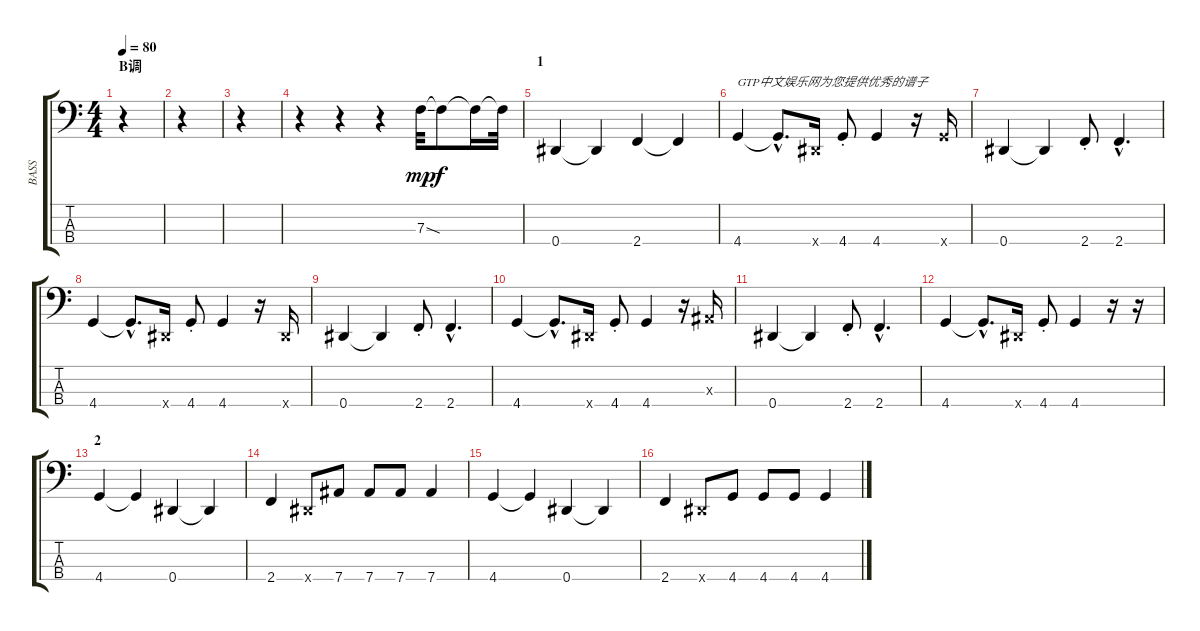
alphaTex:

\track ("BASS" "BASS") {instrument fretlessbass}
\staff {score tabs}
\tuning (Ab2 Eb2 Bb1 Eb1) {hide}
\ts (4 4)
\section ("" "B调")
\tempo 80
\clef f4
\ks c
r.4{dy mp instrument fretlessbass} |
r.4 |
r.4 |
r.4 r.4 r.4 7.3{ss}.32 7.3{t}.8{dy f} 7.3{t}.16 7.3{t}.32 |
\section ("" "1")
0.4.4 0.4{t}.4 2.4.4 2.4{t}.4 |
4.4.4{txt "GTP中文娱乐网为您提供优秀的谱子"} 4.4{hac t}.8{d} 0.4{x}.16 4.4{st}.8 4.4.4 r.16 4.4{x}.16 |
0.4.4 0.4{t}.4 2.4{st}.8 2.4{hac}.4{d} |
4.4.4 4.4{hac t}.8{d} 0.4{x}.16 4.4{st}.8 4.4.4 r.16 0.4{x}.16 |
0.4.4 0.4{t}.4 2.4{st}.8 2.4{hac}.4{d} |
4.4.4 4.4{hac t}.8{d} 0.4{x}.16 4.4{st}.8 4.4.4 r.16 0.3{x}.16 |
0.4.4 0.4{t}.4 2.4{st}.8 2.4{hac}.4{d} |
4.4.4 4.4{hac t}.8{d} 0.4{x}.16 4.4{st}.8 4.4.4 r.16 r.16 |
\section ("" "2")
4.4.4 4.4{t}.4 0.4.4 0.4{t}.4 |
2.4.4 0.4{x}.8 7.4.8 7.4.8 7.4.8 7.4.4 |
4.4.4 4.4{t}.4 0.4.4 0.4{t}.4 |
2.4.4 0.4{x}.8 4.4.8 4.4.8 4.4.8 4.4.4
